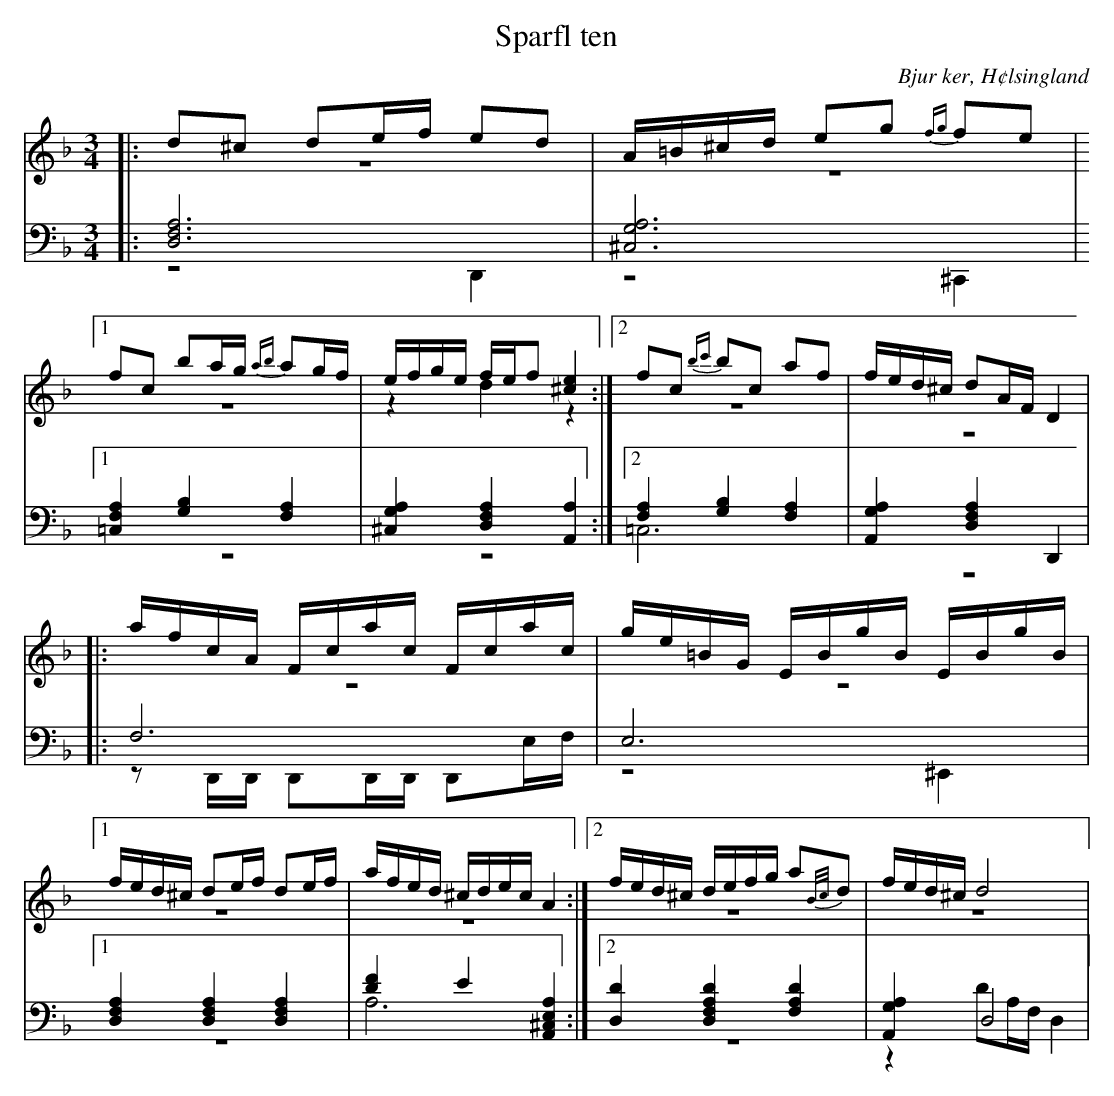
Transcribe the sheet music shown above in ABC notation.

X:1
T: Sparfl ten
O: Bjur ker, H¢lsingland
M: 3/4
L: 1/8
K: Dm
V:1
V:2 merge
V:3
V:4 merge
V:1
|:d^c de/f/ ed|A/=B/^c/d/ eg {fg}fe|1 fc ba/g/ {ab}ag/f/| e/f/g/e/ f/e/f [^c2e2]:|2 fc {bc'}bc af|f/e/d/^c/ dA/F/ D2|
|:a/f/c/A/  F/c/a/c/ F/c/a/c/|g/e/=B/G/  E/B/g/B/  E/B/g/B/|1 f/e/d/^c/ de/f/ de/f/|a/f/e/d/ ^c/d/e/c/ A2:|2 f/e/d/^c/ d/e/f/g/ a{B/c/}d|f/e/d/^c/ d4|
V:2
|:z6|z6|1 z6|z2 d2 z2:|2 z6|z6|
|:z6|z6|1 z6|z6:|2 z6|z6|
V:3 clef=bass
|:[D,6F,6A,6]|[^C,6G,6A,6]|1 [=C,2F,2A,2] [G,2B,2] [F,2A,2]|[^C,2G,2A,2] [D,2F,2A,2] [A,,2A,2]:|2 [F,2A,2] [G,2B,2] [F,2A,2]|[A,,2G,2A,2] [D,2F,2A,2] D,,2|
|:F,6|E,6|1 [D,2F,2A,2] [D,2F,2A,2] [D,2F,2A,2]|[D2F2] E2 [A,,2^C,2E,2A,2]:|2 [D,2D2] [D,2F,2A,2D2] [F,2A,2D2]|[A,,2G,2A,2] D,4|
V:4 clef=bass
|:z4 D,,2|z4 ^C,,2|1 z6|z6:|2 =C,6|z6|
|:zD,,/D,,/ D,,D,,/D,,/ D,,E,/F,/|z4 ^E,,2|1 z6|A,6:|2 z6|z2 DA,/F,/ D,2|
